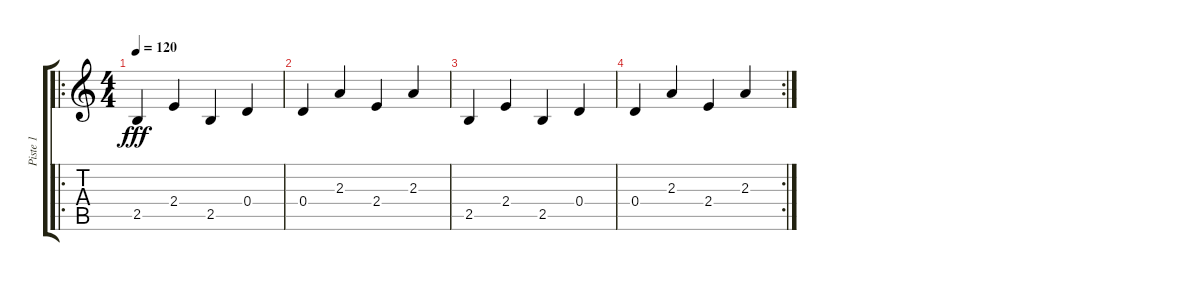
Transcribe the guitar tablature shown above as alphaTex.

\track ("Piste 1" "Piste 1") {instrument electricguitarclean}
\staff {score tabs}
\tuning (E4 B3 G3 D3 A2 E2) {hide}
\ro
\ts (4 4)
\tempo 120
\clef g2
\ks c
2.5.4{dy fff} 2.4.4 2.5.4 0.4.4 |
0.4.4 2.3.4 2.4.4 2.3.4 |
2.5.4 2.4.4 2.5.4 0.4.4 |
\rc 2
0.4.4 2.3.4 2.4.4 2.3.4
